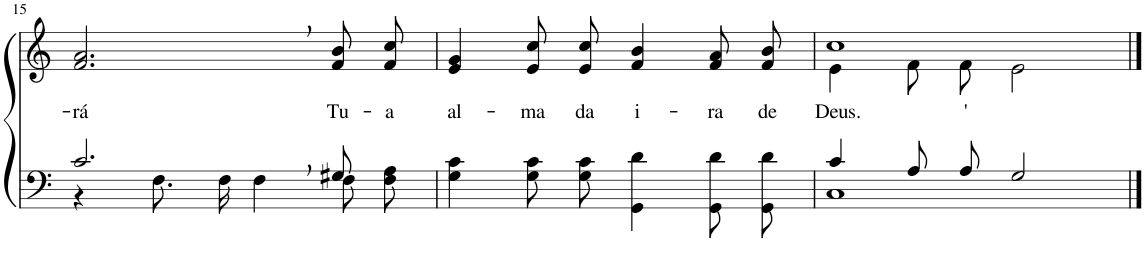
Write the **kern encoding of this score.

**kern	**kern	**text
*part2	*part1	*part1
*staff2	*staff1	*staff1
*I"Parte III e IV	*I"Parte I e II	*
!!LO:PB:g=z
*clefF4	*clefG2	*
*k[]	*k[]	*
*M4/4	*M4/4	*
=15	=15	=15
*^	*	*
!	!	!	!LO:LY:b
2.c,/	4r	2.f/, 2.a/,	-rá
.	8.F\L	.	.
.	16F\Jk	.	.
.	4F\	.	.
!	!	!	!LO:LY:b
8G#X/	8F\L	8f/ 8b/L	Tu-
!	!	!	!LO:LY:b
8ryy	8F\ 8A\J	8f/ 8cc/J	-a
=16	=16	=16	=16
!	!	!	!LO:LY:b
*v	*v	*	*
4G\ 4c\	4e/ 4g/	al-
!	!	!LO:LY:b
8G\ 8c\L	8e/ 8cc/L	-ma
!	!	!LO:LY:b
8G\ 8c\J	8e/ 8cc/J	da
!	!	!LO:LY:b
4GG\ 4d\	4f/ 4b/	i-
!	!	!LO:LY:b
8GG\ 8d\L	8f/ 8a/L	-ra
!	!	!LO:LY:b
8GG\ 8d\J	8f/ 8b/J	de
=17	=17	=17
*^	*^	*
!	!	!	!	!LO:LY:b
4c/	1C	1cc	4e\	Deus.
8A/L	.	.	8f\L	.
!	!	!	!	!LO:LY:b
8A/J	.	.	8f\J	'
2G/	.	.	2e\	.
*v	*v	*	*	*
*	*v	*v	*
==	==	==
*-	*-	*-
